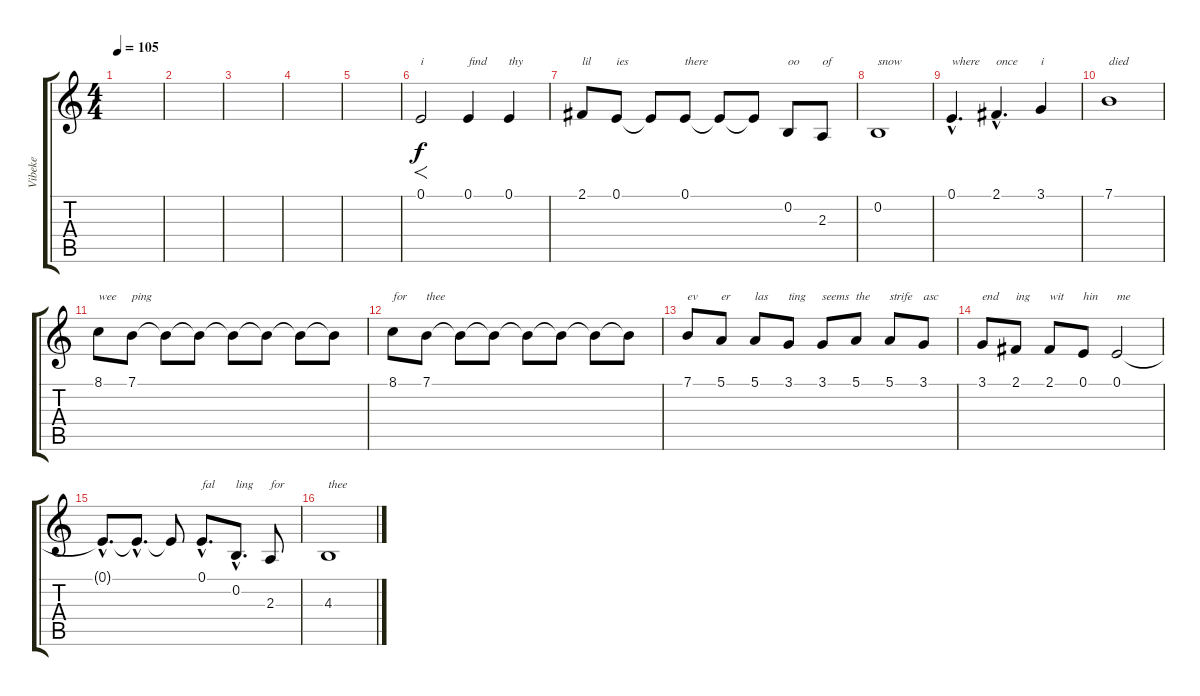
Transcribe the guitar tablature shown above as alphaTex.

\track ("Vibeke" "Vibeke") {instrument choiraahs}
\staff {score tabs}
\tuning (E4 B3 G3 D3 A2 E2) {hide}
\ts (4 4)
\tempo 105
\clef g2
\ks c
|
|
|
|
|
0.1.2{f txt "i "} 0.1.4{txt "find"} 0.1.4{txt "thy"} |
2.1.8{txt "lil"} 0.1.8{txt "ies"} 0.1{t}.8 0.1.8{txt "there"} 0.1{t}.8 0.1{t}.8 0.2.8{txt "oo"} 2.3.8{txt "of"} |
0.2.1{txt "snow"} |
0.1{hac}.4{d txt "where"} 2.1{hac}.4{d txt "once "} 3.1.4{txt "i "} |
7.1.1{txt "died"} |
8.1.8{txt "wee"} 7.1.8{txt "ping"} 7.1{t}.8 7.1{t}.8 7.1{t}.8 7.1{t}.8 7.1{t}.8 7.1{t}.8 |
8.1.8{txt "for"} 7.1.8{txt "thee"} 7.1{t}.8 7.1{t}.8 7.1{t}.8 7.1{t}.8 7.1{t}.8 7.1{t}.8 |
7.1.8{txt "ev"} 5.1.8{txt "er"} 5.1.8{txt "las"} 3.1.8{txt "ting"} 3.1.8{txt "seems"} 5.1.8{txt "the"} 5.1.8{txt "strife"} 3.1.8{txt "asc"} |
3.1.8{txt "end"} 2.1.8{txt "ing"} 2.1.8{txt "wit"} 0.1.8{txt "hin"} 0.1.2{txt "me"} |
0.1{hac t}.8{d} 0.1{hac t}.8{d} 0.1{t}.8 0.1{hac}.8{d txt "fal"} 0.2{hac}.8{d txt "ling"} 2.3.8{txt "for"} |
4.3.1{txt "thee"}
